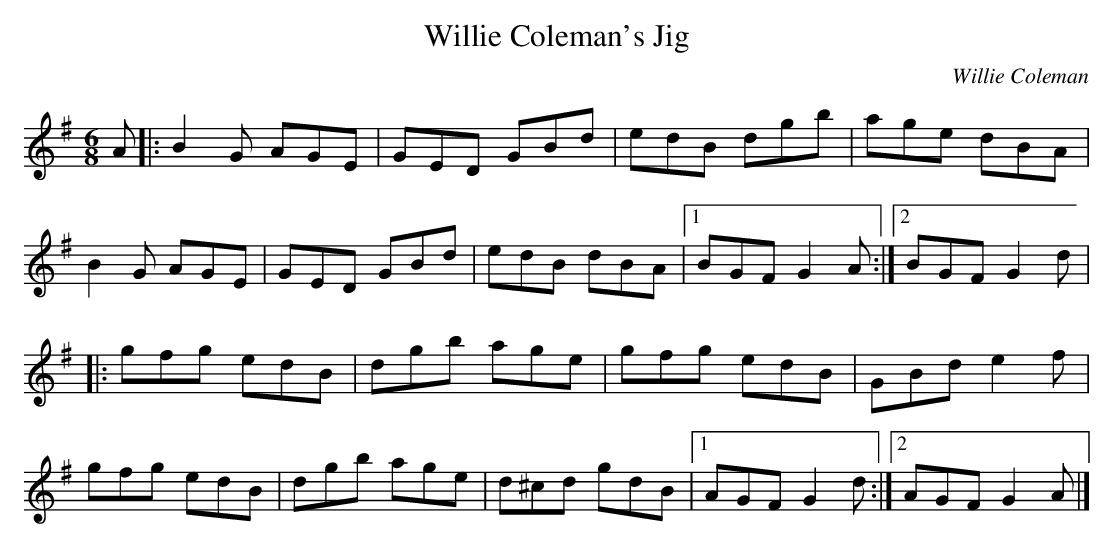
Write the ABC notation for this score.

X:1
T:Willie Coleman's Jig
M:6/8
L:1/8
C:Willie Coleman
K:G
A[|:B2G AGE|GED GBd|edB dgb|age dBA|!
B2G AGE|GED GBd|edB dBA|1BGF G2A:|2BGF G2d|!
|:gfg edB|dgb age|gfg edB|GBd e2f|!
gfg edB|dgb age|d^cd gdB|1AGF G2d:|2AGF G2A|]!
